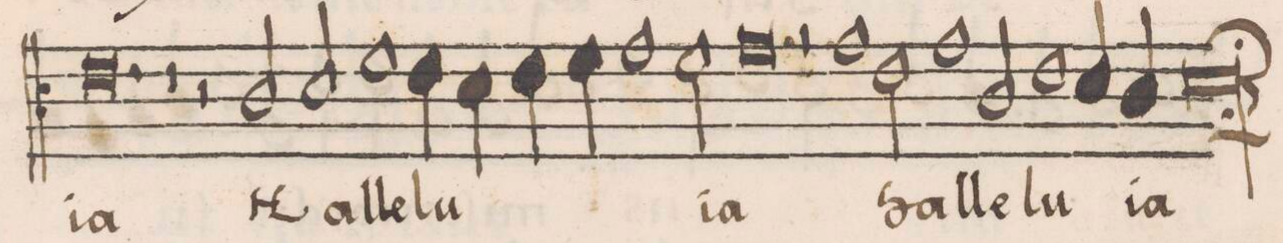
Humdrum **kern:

**kern	**text
*I"CANTVS	*
*clefC3	*
*k[]	*
*met(C)	*
*M2/1	*
0.e	-ia
=84-	=84-
=85-	=85-
1r	.
2r	.
2c/	Hal-
=86-	=86-
2d/	.
1f	-le-
4e\	-lu-
4d\	.
=87-	=87-
4e\	.
4f\	.
1g	.
2f\	-ia
=88-	=88-
0g	.
=89-	=89-
2r	.
1g	.
2e\	hal-
=90-	=90-
1g	.
2c/	-le-
1e\	-lu-
=91-	=91-
4d/	.
4c/	-ia
1dl;;	.
==	==
*-	*-
